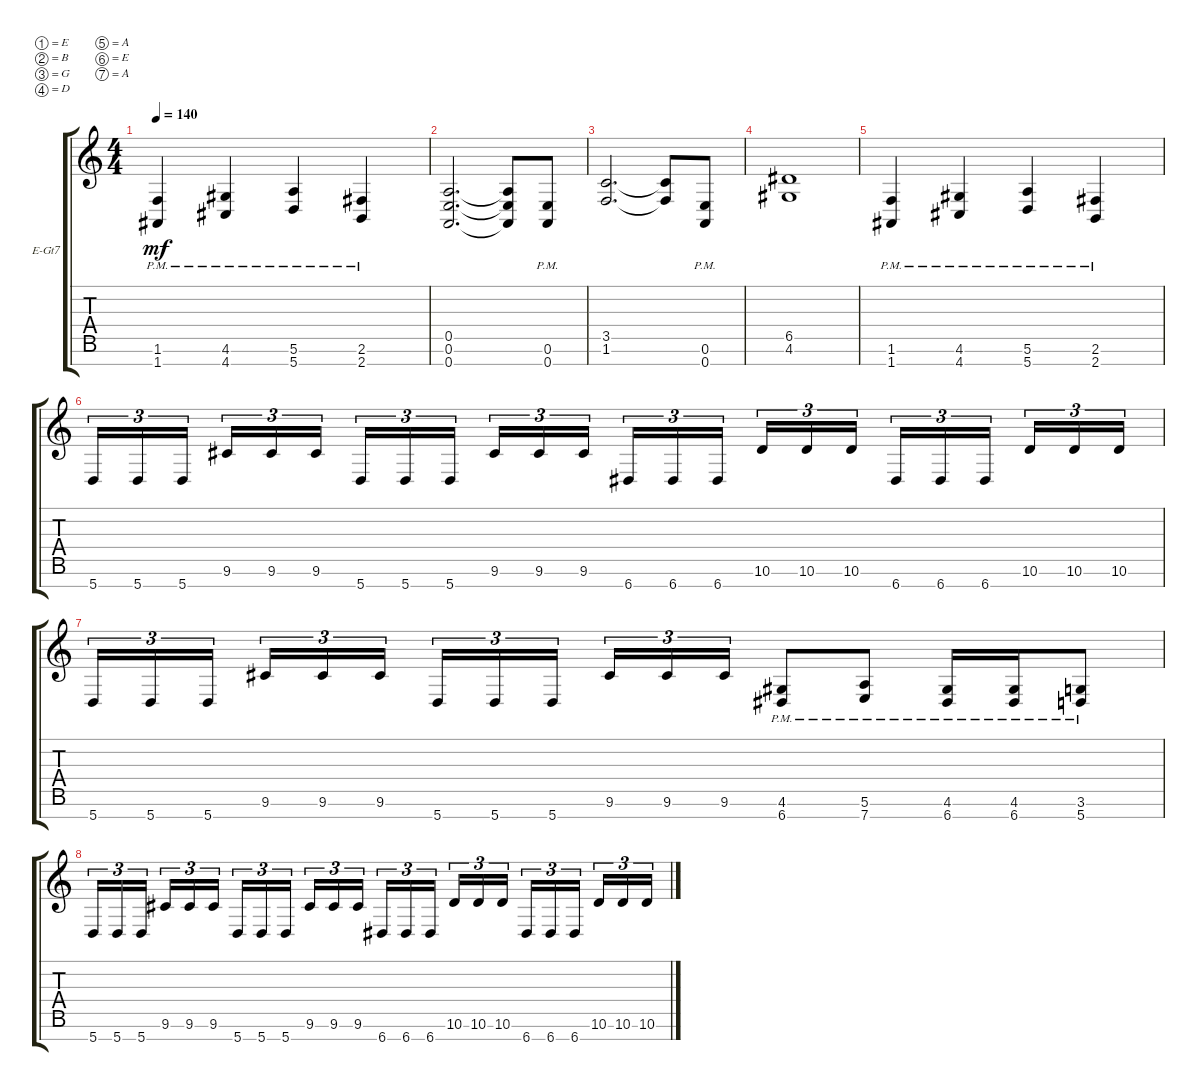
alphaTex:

\defaultSystemsLayout 4
\bracketExtendMode groupsimilarinstruments
\firstSystemTrackNameOrientation horizontal
\otherSystemsTrackNameOrientation horizontal
\track ("Electric Guitar" "E-Gt7") {instrument overdrivenguitar}
\staff {score tabs}
\tuning (E4 B3 G3 D3 A2 E2 A1)
\ts (4 4)
\tempo 140
\clef g2
\ks c
(1.7{pm} 1.6{pm}).4{dy mf} (4.7{pm} 4.6{pm}).4 (5.6{pm} 5.7{pm}).4 (2.7{pm} 2.6{pm}).4 |
(0.5 0.6 0.7).2{d} (0.7{t} 0.6{t} 0.5{t}).8 (0.6{pm} 0.7{pm}).8 |
(1.6 3.5).2{d} (1.6{t} 3.5{t}).8 (0.7{pm} 0.6{pm}).8 |
(4.6 6.5).1 |
(1.7{pm} 1.6{pm}).4 (4.7{pm} 4.6{pm}).4 (5.6{pm} 5.7{pm}).4 (2.7{pm} 2.6{pm}).4 |
5.7.16{tu (3 2)} 5.7.16{tu (3 2)} 5.7.16{tu (3 2)} 9.6.16{tu (3 2)} 9.6.16{tu (3 2)} 9.6.16{tu (3 2)} 5.7.16{tu (3 2)} 5.7.16{tu (3 2)} 5.7.16{tu (3 2)} 9.6.16{tu (3 2)} 9.6.16{tu (3 2)} 9.6.16{tu (3 2)} 6.7.16{tu (3 2)} 6.7.16{tu (3 2)} 6.7.16{tu (3 2)} 10.6.16{tu (3 2)} 10.6.16{tu (3 2)} 10.6.16{tu (3 2)} 6.7.16{tu (3 2)} 6.7.16{tu (3 2)} 6.7.16{tu (3 2)} 10.6.16{tu (3 2)} 10.6.16{tu (3 2)} 10.6.16{tu (3 2)} |
5.7.16{tu (3 2)} 5.7.16{tu (3 2)} 5.7.16{tu (3 2)} 9.6.16{tu (3 2)} 9.6.16{tu (3 2)} 9.6.16{tu (3 2)} 5.7.16{tu (3 2)} 5.7.16{tu (3 2)} 5.7.16{tu (3 2)} 9.6.16{tu (3 2)} 9.6.16{tu (3 2)} 9.6.16{tu (3 2)} (6.7{pm} 4.6{pm}).8 (7.7{pm} 5.6{pm}).8 (6.7{pm} 4.6{pm}).16 (6.7{pm} 4.6{pm}).16 (5.7{pm} 3.6{pm}).8 |
5.7.16{tu (3 2)} 5.7.16{tu (3 2)} 5.7.16{tu (3 2)} 9.6.16{tu (3 2)} 9.6.16{tu (3 2)} 9.6.16{tu (3 2)} 5.7.16{tu (3 2)} 5.7.16{tu (3 2)} 5.7.16{tu (3 2)} 9.6.16{tu (3 2)} 9.6.16{tu (3 2)} 9.6.16{tu (3 2)} 6.7.16{tu (3 2)} 6.7.16{tu (3 2)} 6.7.16{tu (3 2)} 10.6.16{tu (3 2)} 10.6.16{tu (3 2)} 10.6.16{tu (3 2)} 6.7.16{tu (3 2)} 6.7.16{tu (3 2)} 6.7.16{tu (3 2)} 10.6.16{tu (3 2)} 10.6.16{tu (3 2)} 10.6.16{tu (3 2)}
